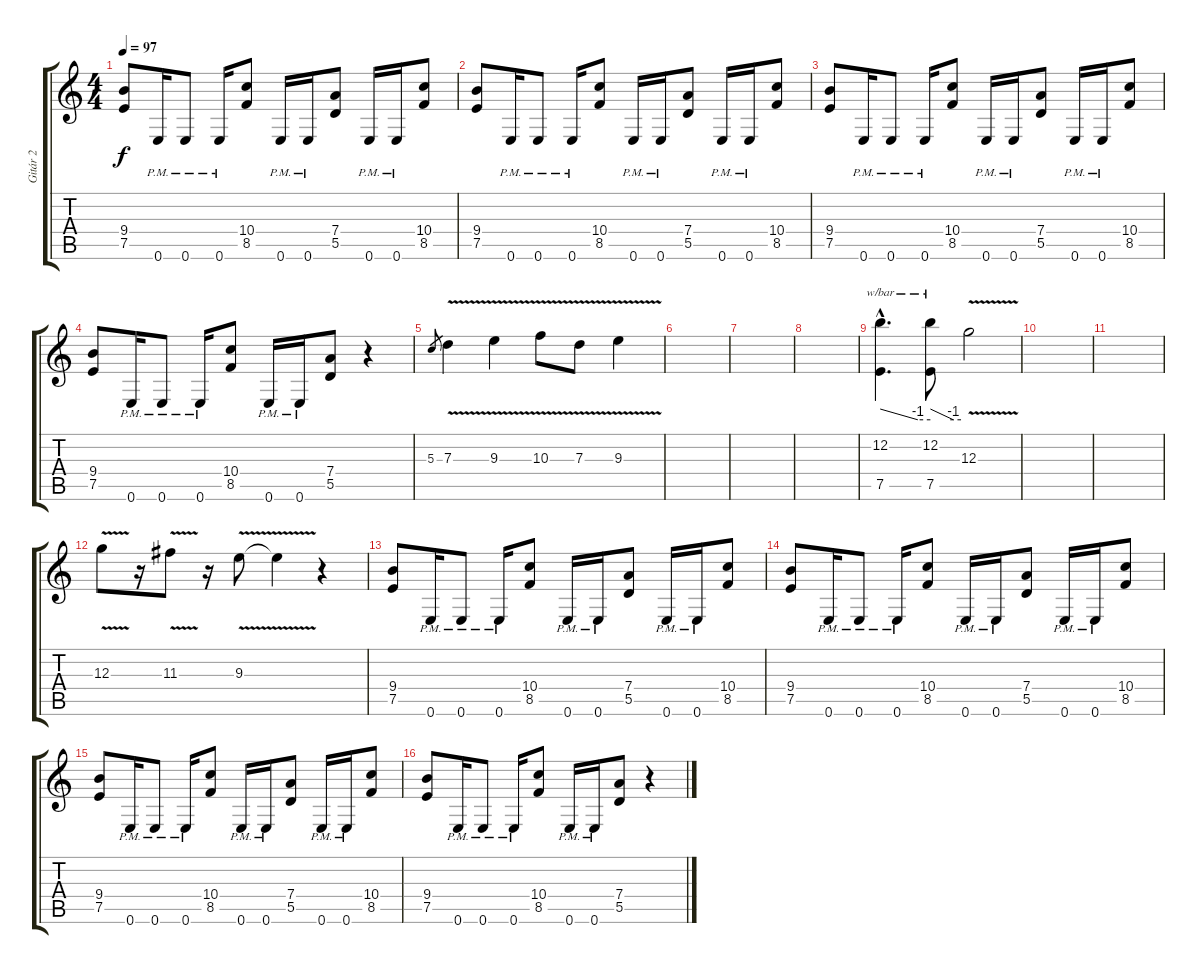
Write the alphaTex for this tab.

\track ("Gitár 2" "Gitár 2") {instrument distortionguitar}
\staff {score tabs}
\tuning (E4 B3 G3 D3 A2 E2) {hide}
\ts (4 4)
\tempo 97
\clef g2
\ks c
(9.4 7.5).8{dy f} 0.6{pm}.16 0.6{pm}.8 0.6{pm}.16 (10.4 8.5).8 0.6{pm}.16 0.6{pm}.16 (7.4 5.5).8 0.6{pm}.16 0.6{pm}.16 (10.4 8.5).8 |
(9.4 7.5).8 0.6{pm}.16 0.6{pm}.8 0.6{pm}.16 (10.4 8.5).8 0.6{pm}.16 0.6{pm}.16 (7.4 5.5).8 0.6{pm}.16 0.6{pm}.16 (10.4 8.5).8 |
(9.4 7.5).8 0.6{pm}.16 0.6{pm}.8 0.6{pm}.16 (10.4 8.5).8 0.6{pm}.16 0.6{pm}.16 (7.4 5.5).8 0.6{pm}.16 0.6{pm}.16 (10.4 8.5).8 |
(9.4 7.5).8 0.6{pm}.16 0.6{pm}.8 0.6{pm}.16 (10.4 8.5).8 0.6{pm}.16 0.6{pm}.16 (7.4 5.5).8 r.4 |
5.3.8{gr} 7.3{v}.4 9.3{v}.4 10.3{v}.8 7.3{v}.8 9.3{v}.4 |
|
|
|
(12.2{hac} 7.5{hac}).4{d tbe (custom default 0 0 45 -4 60 -4)} (12.2 7.5).8{tbe (custom default 0 0 45 -4 60 -4)} 12.3{v}.2 |
|
|
12.3{v}.8 r.16 11.3{v}.8 r.16 9.3{v}.8 9.3{t}.4 r.4 |
(9.4 7.5).8 0.6{pm}.16 0.6{pm}.8 0.6{pm}.16 (10.4 8.5).8 0.6{pm}.16 0.6{pm}.16 (7.4 5.5).8 0.6{pm}.16 0.6{pm}.16 (10.4 8.5).8 |
(9.4 7.5).8 0.6{pm}.16 0.6{pm}.8 0.6{pm}.16 (10.4 8.5).8 0.6{pm}.16 0.6{pm}.16 (7.4 5.5).8 0.6{pm}.16 0.6{pm}.16 (10.4 8.5).8 |
(9.4 7.5).8 0.6{pm}.16 0.6{pm}.8 0.6{pm}.16 (10.4 8.5).8 0.6{pm}.16 0.6{pm}.16 (7.4 5.5).8 0.6{pm}.16 0.6{pm}.16 (10.4 8.5).8 |
(9.4 7.5).8 0.6{pm}.16 0.6{pm}.8 0.6{pm}.16 (10.4 8.5).8 0.6{pm}.16 0.6{pm}.16 (7.4 5.5).8 r.4
